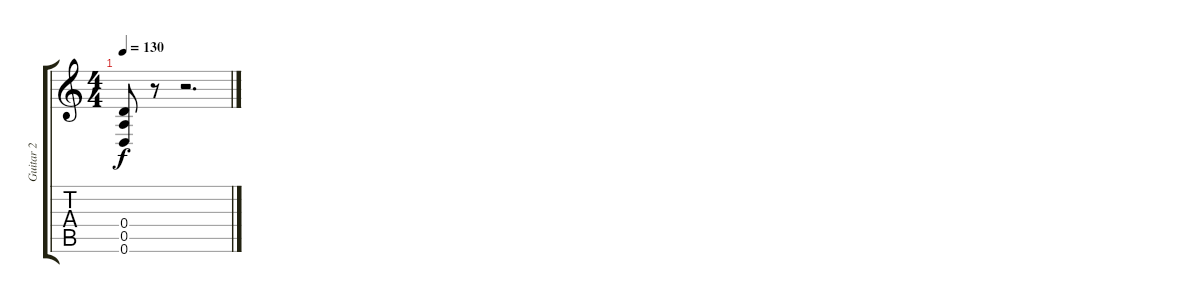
\track ("Guitar 2" "Guitar 2") {instrument distortionguitar}
\staff {score tabs}
\tuning (E4 B3 G3 D3 A2 D2) {hide}
\ts (4 4)
\tempo 130
\clef g2
\ks c
(0.4 0.5 0.6).8{dy f} r.8 r.2{d}
